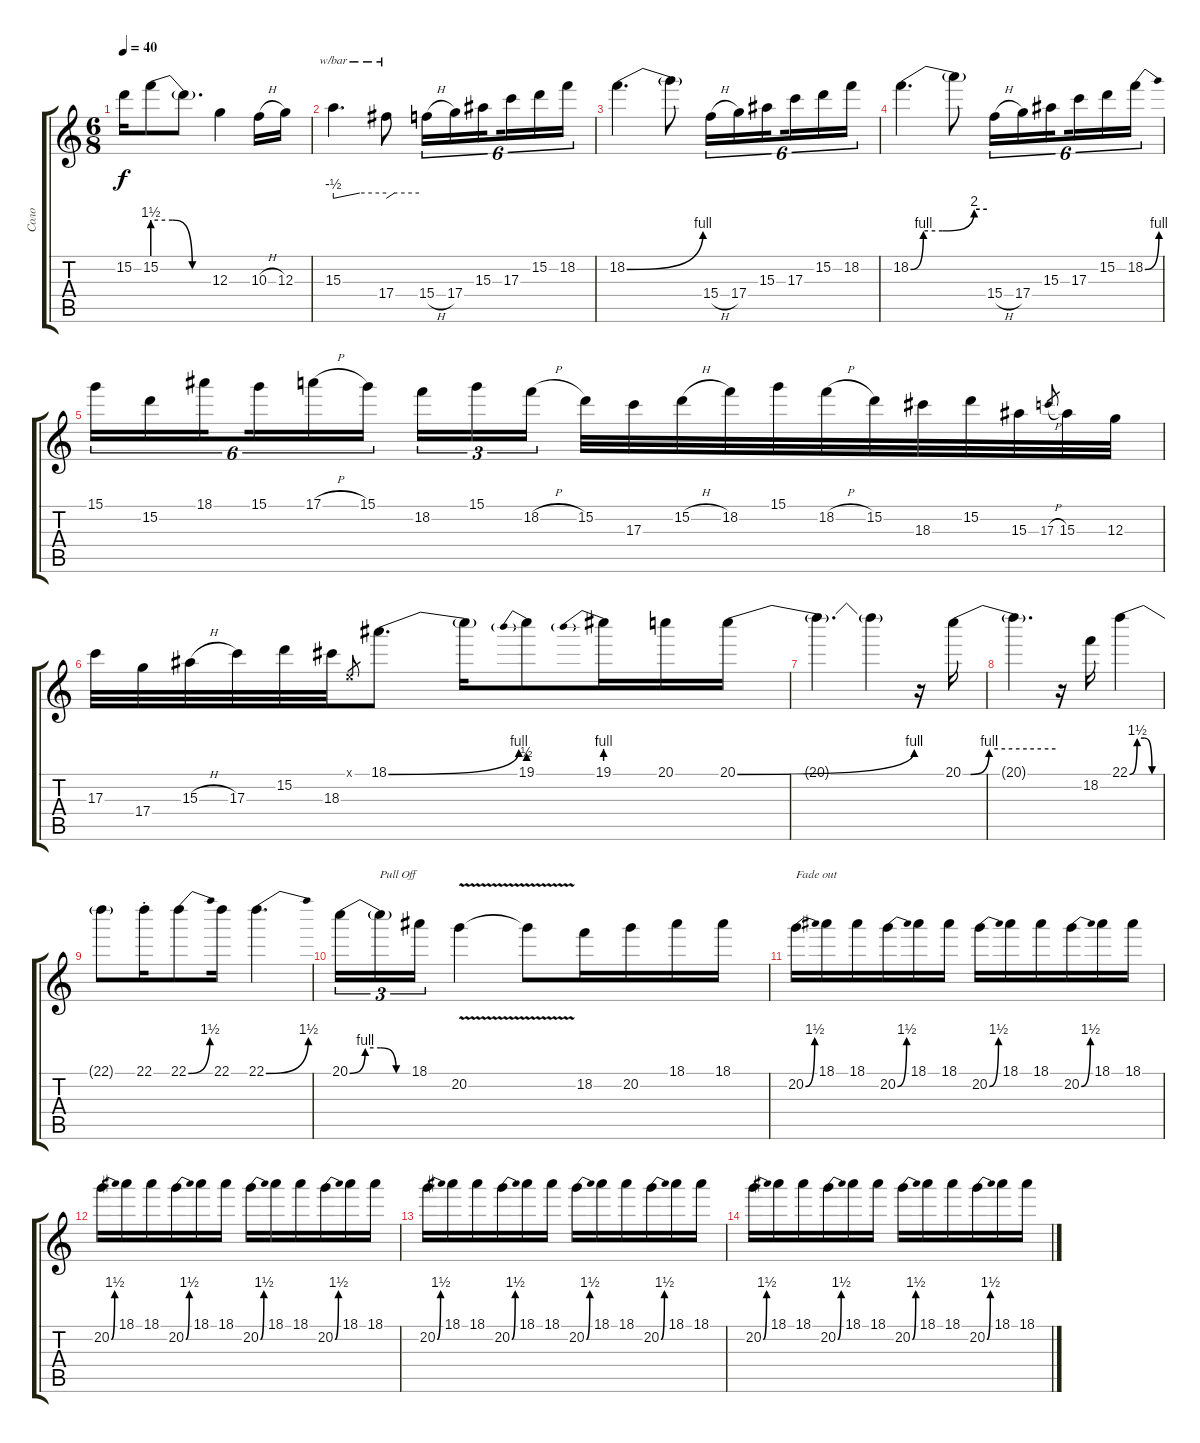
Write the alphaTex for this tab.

\track ("Соло" "Соло") {instrument overdrivenguitar}
\staff {score tabs}
\tuning (E4 B3 G3 D3 A2 E2) {hide}
\ts (6 8)
\tempo 40
\clef g2
\ks c
15.2{t}.16{dy f} 15.2{be (custom 0 6 20 6 40 0 60 0)}.8 15.2{t}.8{d} 12.3.4 10.3{h}.16 12.3.16 |
15.3.4{d tbe (custom default 0 -2 30 0 60 0)} 17.4.8{tbe (custom default 0 -2 15 0 60 0)} 15.4{h}.16{tu (6 4)} 17.4.16{tu (6 4)} 15.3.16{tu (6 4) beam splitsecondary} 17.3.16{tu (6 4)} 15.2.16{tu (6 4)} 18.2.16{tu (6 4)} |
18.2{be (bend 0 0 60 4)}.4{d} 18.2{t}.8 15.4{h}.16{tu (6 4)} 17.4.16{tu (6 4)} 15.3.16{tu (6 4) beam splitsecondary} 17.3.16{tu (6 4)} 15.2.16{tu (6 4)} 18.2.16{tu (6 4)} |
18.2{be (custom 0 0 10 4 25 4 50 8 60 8)}.4{d} 18.2{t}.8 15.4{h}.16{tu (6 4)} 17.4.16{tu (6 4)} 15.3.16{tu (6 4) beam splitsecondary} 17.3.16{tu (6 4)} 15.2.16{tu (6 4)} 18.2{be (bend 0 0 60 4)}.16{tu (6 4)} |
15.1.16{tu (6 4)} 15.2.16{tu (6 4)} 18.1.16{tu (6 4) beam splitsecondary} 15.1.16{tu (6 4)} 17.1{h}.16{tu (6 4)} 15.1.16{tu (6 4) beam splitsecondary} 18.2.16{tu (3 2)} 15.1.16{tu (3 2)} 18.2{h}.16{tu (3 2)} 15.2.32 17.3.32 15.2{h}.32 18.2.32 15.1.32 18.2{h}.32 15.2.32 18.3.32 15.2.32 15.3.32 17.3{h}.8{gr} 15.3.32 12.3.32 |
17.3.32 17.4.32 15.3{h}.32 17.3.32 15.2.32 18.3.32 0.1{x}.8{gr} 18.1{be (bend 0 0 60 4)}.8{d} 18.1{t}.16 19.1{be (prebend 0 2 60 2)}.8 19.1{be (prebend 0 4 60 4)}.16 20.1.16 20.1{be (bend 0 0 60 4)}.16 |
20.1{t}.4{d} 20.1{t}.4 r.16 20.1{be (custom 0 0 5 0 17 4 60 4)}.16 |
20.1{t}.4{d} r.16 18.2.16 22.1{be (custom 0 0 15 6 30 6 45 0 60 0)}.4 |
22.1{t}.8 22.1{st}.16 22.1{be (bend 0 0 60 6)}.8 22.1.16 22.1{be (bend 0 0 60 6)}.4{d} |
20.1{be (custom 0 0 15 4 30 4 45 0 60 0)}.16{tu (3 2)} 20.1{t}.16{tu (3 2) txt "Pull Off"} 18.1.16{tu (3 2)} 20.2{v}.4 20.2{t}.8 18.2.16 20.2.16 18.1.16 18.1.16 |
20.2{be (bend 0 0 60 6)}.16{txt "Fade out" volume 0} 18.1.16 18.1.16 20.2{be (bend 0 0 60 6)}.16 18.1.16 18.1.16 20.2{be (bend 0 0 60 6)}.16 18.1.16 18.1.16 20.2{be (bend 0 0 60 6)}.16 18.1.16 18.1.16 |
20.2{be (bend 0 0 60 6)}.16 18.1.16 18.1.16 20.2{be (bend 0 0 60 6)}.16 18.1.16 18.1.16 20.2{be (bend 0 0 60 6)}.16 18.1.16 18.1.16 20.2{be (bend 0 0 60 6)}.16 18.1.16 18.1.16 |
20.2{be (bend 0 0 60 6)}.16 18.1.16 18.1.16 20.2{be (bend 0 0 60 6)}.16 18.1.16 18.1.16 20.2{be (bend 0 0 60 6)}.16 18.1.16 18.1.16 20.2{be (bend 0 0 60 6)}.16 18.1.16 18.1.16 |
20.2{be (bend 0 0 60 6)}.16 18.1.16 18.1.16 20.2{be (bend 0 0 60 6)}.16 18.1.16 18.1.16 20.2{be (bend 0 0 60 6)}.16 18.1.16 18.1.16 20.2{be (bend 0 0 60 6)}.16 18.1.16 18.1.16
